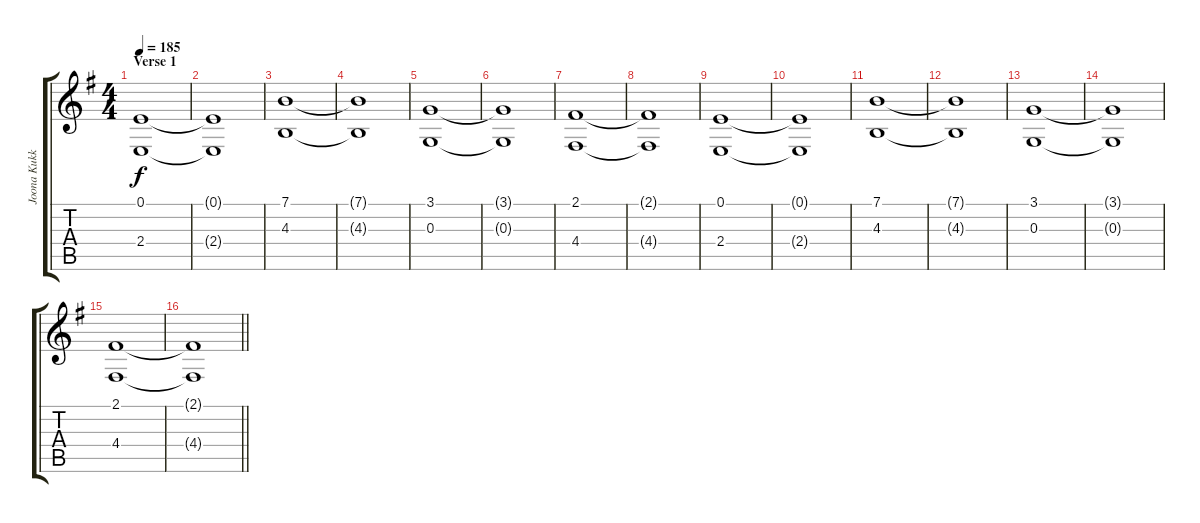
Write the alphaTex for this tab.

\track ("Joona Kukkola (strings pad)" "Joona Kukk") {instrument stringensemble1}
\staff {score tabs}
\tuning (E4 B3 G3 D3 A2 E2) {hide}
\ts (4 4)
\section ("" "Verse 1")
\tempo 185
\clef g2
\ks eminor
(0.1 2.4).1{dy f} |
(0.1{t} 2.4{t}).1 |
(7.1 4.3).1 |
(7.1{t} 4.3{t}).1 |
(3.1 0.3).1 |
(3.1{t} 0.3{t}).1 |
(2.1 4.4).1 |
(2.1{t} 4.4{t}).1 |
(0.1 2.4).1 |
(0.1{t} 2.4{t}).1 |
(7.1 4.3).1 |
(7.1{t} 4.3{t}).1 |
(3.1 0.3).1 |
(3.1{t} 0.3{t}).1 |
(2.1 4.4).1 |
\barLineRight lightlight
(2.1{t} 4.4{t}).1
